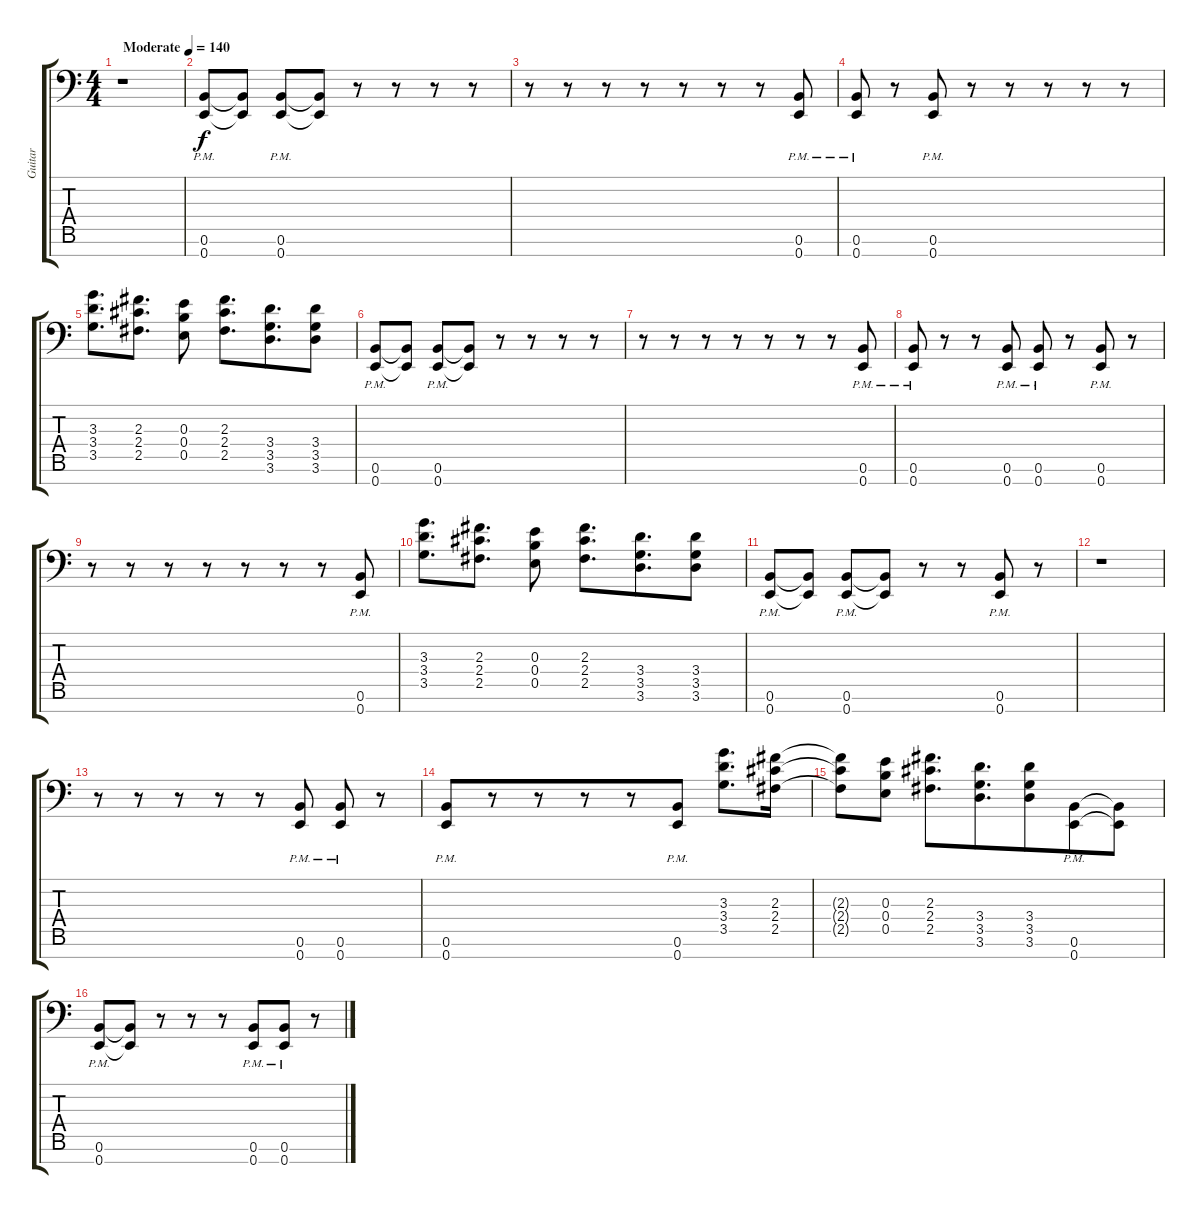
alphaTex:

\track ("Guitar" "Guitar") {instrument distortionguitar}
\staff {score tabs}
\tuning (B3 Gb3 E3 B2 E2 B1 E1) {hide}
\ts (4 4)
\tempo (140 "Moderate")
\clef f4
\ks c
r.1{dy f instrument distortionguitar} |
(0.6{pm} 0.7{pm}).8 (0.6{t} 0.7{t}).8 (0.6{pm} 0.7{pm}).8 (0.6{t} 0.7{t}).8 r.8 r.8 r.8 r.8 |
r.8 r.8 r.8 r.8 r.8{beam merge} r.8 r.8 (0.6{pm} 0.7{pm}).8 |
(0.6{pm} 0.7{pm}).8 r.8 (0.6{pm} 0.7{pm}).8 r.8 r.8 r.8 r.8 r.8 |
(3.3 3.4 3.5).8{d} (2.3 2.4 2.5).8{d} (0.3 0.4 0.5).8 (2.3 2.4 2.5).8{d} (3.4 3.5 3.6).8{d beam merge} (3.4 3.5 3.6).8 |
(0.6{pm} 0.7{pm}).8 (0.6{t} 0.7{t}).8 (0.6{pm} 0.7{pm}).8 (0.6{t} 0.7{t}).8 r.8 r.8 r.8 r.8 |
r.8 r.8 r.8 r.8 r.8{beam merge} r.8 r.8 (0.6{pm} 0.7{pm}).8 |
(0.6{pm} 0.7{pm}).8 r.8 r.8 (0.6{pm} 0.7{pm}).8 (0.6{pm} 0.7{pm}).8 r.8 (0.6{pm} 0.7{pm}).8 r.8 |
r.8 r.8 r.8 r.8 r.8{beam merge} r.8 r.8 (0.6{pm} 0.7{pm}).8 |
(3.3 3.4 3.5).8{d} (2.3 2.4 2.5).8{d} (0.3 0.4 0.5).8 (2.3 2.4 2.5).8{d} (3.4 3.5 3.6).8{d beam merge} (3.4 3.5 3.6).8 |
(0.6{pm} 0.7{pm}).8 (0.6{t} 0.7{t}).8 (0.6{pm} 0.7{pm}).8 (0.6{t} 0.7{t}).8 r.8 r.8 (0.6{pm} 0.7{pm}).8 r.8 |
r.1 |
r.8{beam merge} r.8 r.8{beam merge} r.8 r.8 (0.6{pm} 0.7{pm}).8 (0.6{pm} 0.7{pm}).8 r.8 |
(0.6{pm} 0.7{pm}).8{beam merge} r.8 r.8 r.8 r.8 (0.6{pm} 0.7{pm}).8 (3.3 3.4 3.5).8{d beam merge} (2.3 2.4 2.5).16 |
(2.3{t} 2.4{t} 2.5{t}).8 (0.3 0.4 0.5).8 (2.3 2.4 2.5).8{d} (3.4 3.5 3.6).8{d beam merge} (3.4 3.5 3.6).8{beam merge} (0.6{pm} 0.7{pm}).8 (0.6{t} 0.7{t}).8 |
(0.6{pm} 0.7{pm}).8 (0.6{t} 0.7{t}).8 r.8 r.8 r.8 (0.6{pm} 0.7{pm}).8{beam merge} (0.6{pm} 0.7{pm}).8{beam merge} r.8
